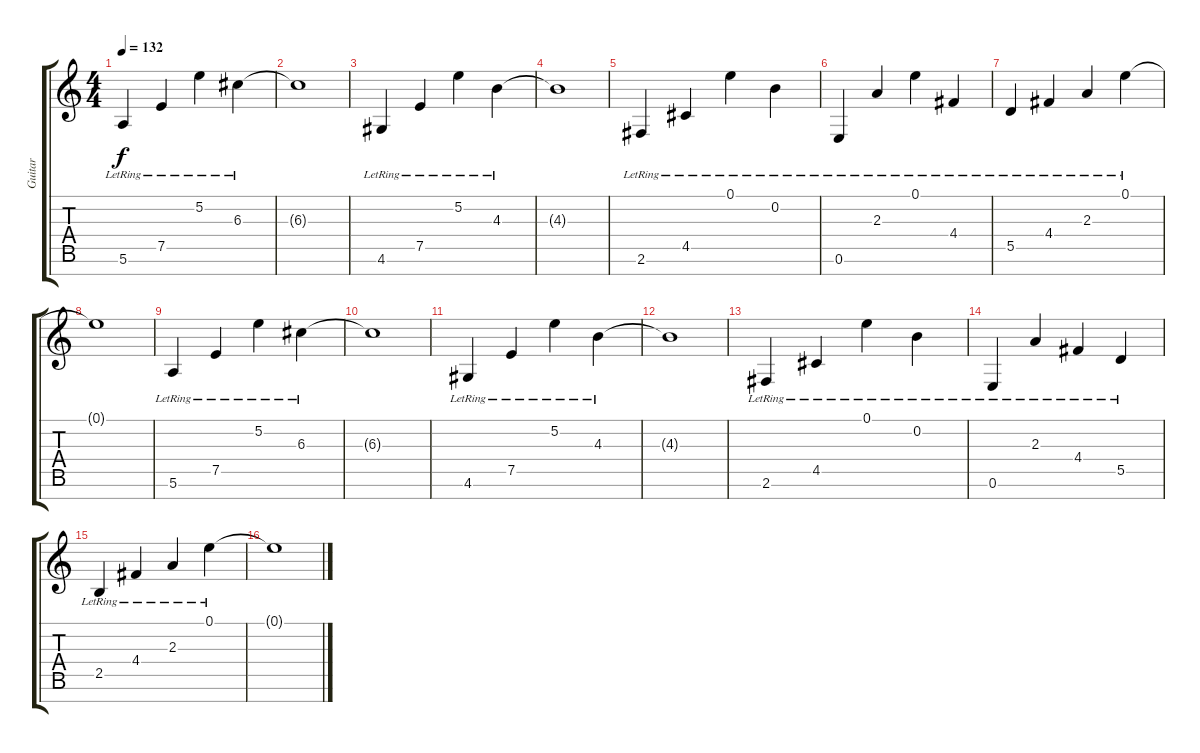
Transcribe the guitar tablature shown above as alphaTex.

\track ("Guitar" "Guitar") {instrument acousticguitarsteel}
\staff {score tabs}
\tuning (E4 B3 G3 D3 A2 E2 B1) {hide}
\ts (4 4)
\tempo 132
\clef g2
\ks c
5.6{lr}.4{dy f} 7.5{lr}.4 5.2{lr}.4 6.3{lr}.4 |
6.3{t}.1 |
4.6{lr}.4 7.5{lr}.4 5.2{lr}.4 4.3{lr}.4 |
4.3{t}.1 |
2.6{lr}.4 4.5{lr}.4 0.1{lr}.4 0.2{lr}.4 |
0.6{lr}.4 2.3{lr}.4 0.1{lr}.4 4.4{lr}.4 |
5.5{lr}.4 4.4{lr}.4 2.3{lr}.4 0.1{lr}.4 |
0.1{t}.1 |
5.6{lr}.4 7.5{lr}.4 5.2{lr}.4 6.3{lr}.4 |
6.3{t}.1 |
4.6{lr}.4 7.5{lr}.4 5.2{lr}.4 4.3{lr}.4 |
4.3{t}.1 |
2.6{lr}.4 4.5{lr}.4 0.1{lr}.4 0.2{lr}.4 |
0.6{lr}.4 2.3{lr}.4 4.4{lr}.4 5.5{lr}.4 |
2.5{lr}.4 4.4{lr}.4 2.3{lr}.4 0.1{lr}.4 |
0.1{t}.1
